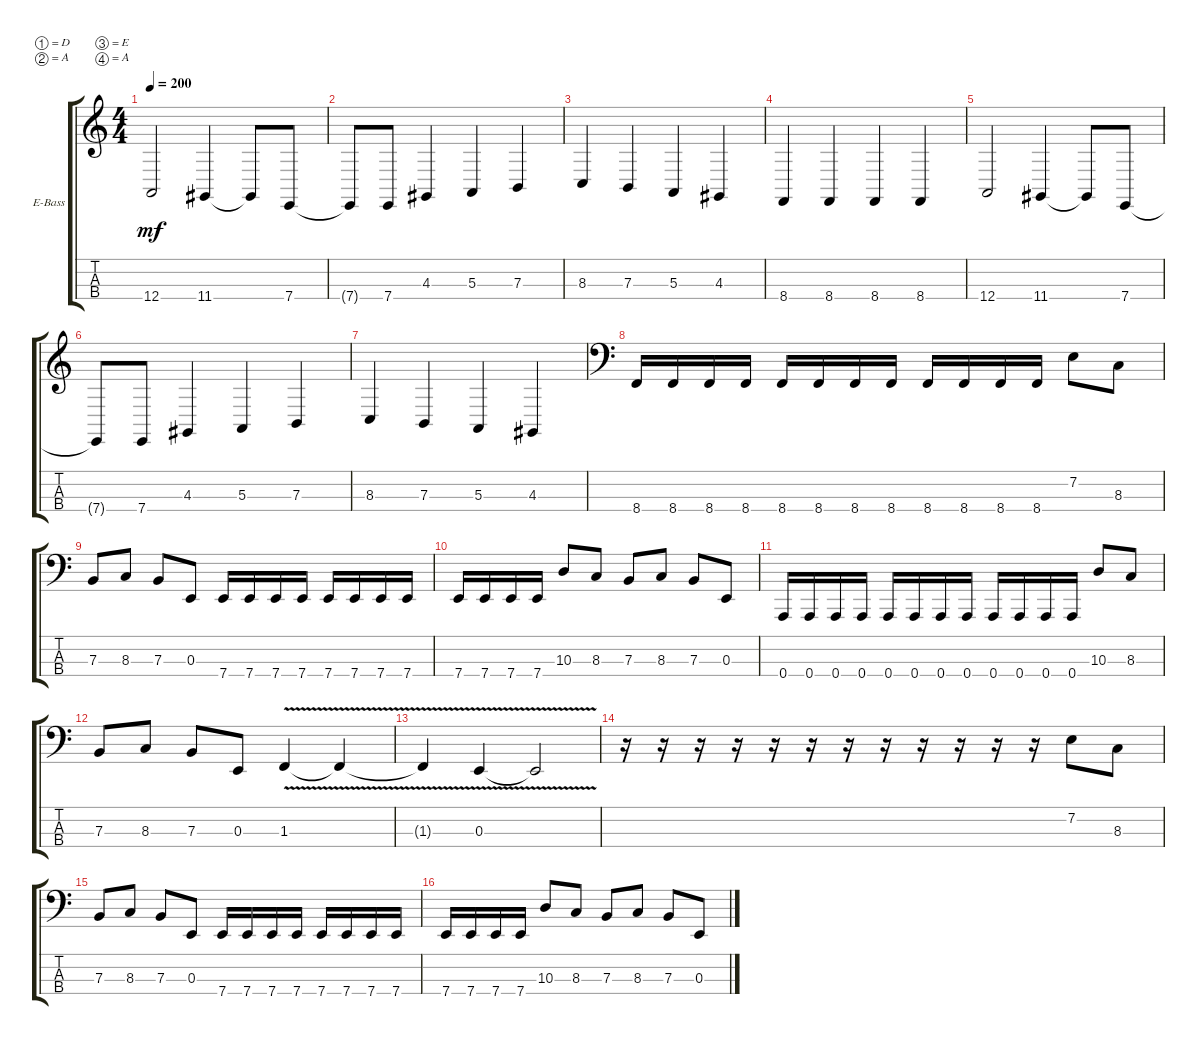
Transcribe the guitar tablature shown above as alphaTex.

\bracketExtendMode groupsimilarinstruments
\firstSystemTrackNameOrientation horizontal
\otherSystemsTrackNameOrientation horizontal
\track ("Sinclair Alleron" "E-Bass") {instrument electricbassfinger}
\staff {score tabs}
\tuning (D2 A1 E1 A0)
\ts (4 4)
\tempo 200
\clef g2
\ks c
12.4.2{dy mf} 11.4.4 11.4{t}.8 7.4.8 |
7.4{t}.8 7.4.8 4.3.4 5.3.4 7.3.4 |
8.3.4 7.3.4 5.3.4 4.3.4 |
8.4.4 8.4.4 8.4.4 8.4.4 |
12.4.2 11.4.4 11.4{t}.8 7.4.8 |
7.4{t}.8 7.4.8 4.3.4 5.3.4 7.3.4 |
8.3.4 7.3.4 5.3.4 4.3.4 |
\clef f4
8.4.16 8.4.16 8.4.16 8.4.16 8.4.16 8.4.16 8.4.16 8.4.16 8.4.16 8.4.16 8.4.16 8.4.16 7.2.8 8.3.8 |
7.3.8 8.3.8 7.3.8 0.3.8 7.4.16 7.4.16 7.4.16 7.4.16 7.4.16 7.4.16 7.4.16 7.4.16 |
7.4.16 7.4.16 7.4.16 7.4.16 10.3.8 8.3.8 7.3.8 8.3.8 7.3.8 0.3.8 |
0.4.16 0.4.16 0.4.16 0.4.16 0.4.16 0.4.16 0.4.16 0.4.16 0.4.16 0.4.16 0.4.16 0.4.16 10.3.8 8.3.8 |
7.3.8 8.3.8 7.3.8 0.3.8 1.3{v}.4 1.3{v t}.4 |
1.3{v t}.4 0.3{v}.4 0.3{v t}.2 |
r.16 r.16 r.16 r.16 r.16 r.16 r.16 r.16 r.16 r.16 r.16 r.16 7.2.8 8.3.8 |
7.3.8 8.3.8 7.3.8 0.3.8 7.4.16 7.4.16 7.4.16 7.4.16 7.4.16 7.4.16 7.4.16 7.4.16 |
7.4.16 7.4.16 7.4.16 7.4.16 10.3.8 8.3.8 7.3.8 8.3.8 7.3.8 0.3.8
